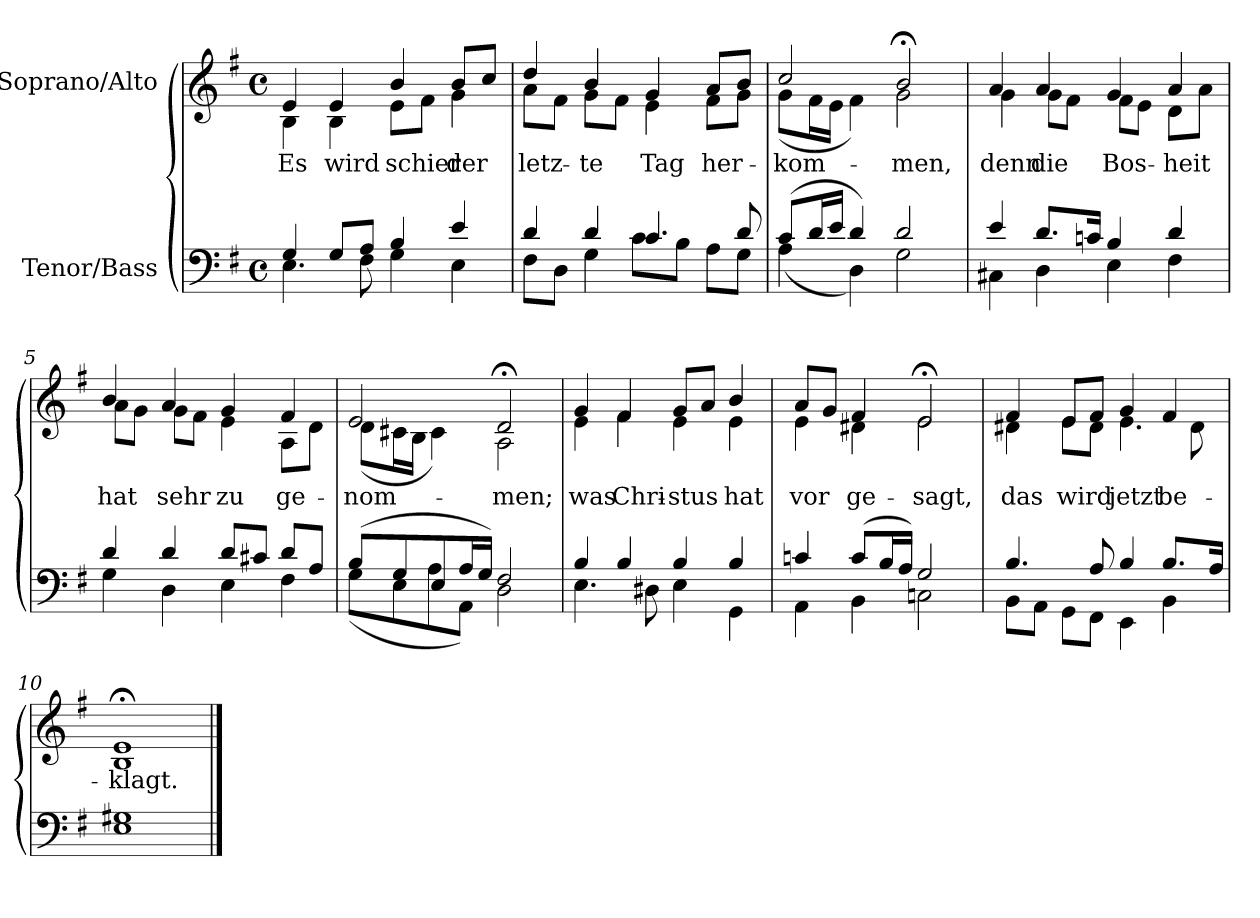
**kern	**kern	**text
*part2	*part1	*part1
*staff2	*staff1	*staff1
*I"Tenor/Bass	*I"Soprano/Alto	*
*clefF4	*clefG2	*
*k[f#]	*k[f#]	*
*M4/4	*M4/4	*
*met(c)	*met(c)	*
=1	=1	=1
*^	*	*
!	!	!	!LO:LY:b
*	*	*^	*
4G/	4.E\	4e/	4B\	Es
!	!	!	!	!LO:LY:b
8G/L	.	4e/	4B\	wird
8A/J	8F#\	.	.	.
!	!	!	!	!LO:LY:b
4B/	4G\	4b/	8e\L	schier
.	.	.	8f#\J	.
!	!	!	!	!LO:LY:b
4e/	4E\	8b/L	4g\	der
.	.	8cc/J	.	.
=2	=2	=2	=2	=2
!	!	!	!	!LO:LY:b
4d/	8F#\L	4dd/	8a\L	letz-
.	8D\J	.	8f#\J	.
!	!	!	!	!LO:LY:b
4d/	4G\	4b/	8g\L	-te
.	.	.	8f#\J	.
!	!	!	!	!LO:LY:b
4.c/	8c\L	4g/	4e\	Tag
.	8B\J	.	.	.
!	!	!	!	!LO:LY:b
.	8A\L	8a/L	8f#\L	her-
8d/	8G\J	8b/J	8g\J	.
=3	=3	=3	=3	=3
!	!	!	!	!LO:LY:b
(8c/L	(4A\	2cc/	(8g\L	-kom-
16d/L	.	.	16f#\L	.
16e/JJ	.	.	16e\JJ	.
4d/)	4D\)	.	4f#\)	.
!	!	!	!	!LO:LY:b
2d/	2G\	2b;</	2g\	-men,
!!LO:LB:g=z	!!
=4	=4	=4	=4	=4
!	!	!	!	!LO:LY:b
4e/	4C#X\	4a/	4g\	denn
!	!	!	!	!LO:LY:b
8.d/L	4D\	4a/	8g\L	die
.	.	.	8f#\J	.
16cn/Jk	.	.	.	.
!	!	!	!	!LO:LY:b
4B/	4E\	4g/	8f#\L	Bos-
.	.	.	8e\J	.
!	!	!	!	!LO:LY:b
4d/	4F#\	4a/	8d\L	-heit
.	.	.	8a\J	.
=5	=5	=5	=5	=5
!	!	!	!	!LO:LY:b
4d/	4G\	4b/	8a\L	hat
.	.	.	8g\J	.
!	!	!	!	!LO:LY:b
4d/	4D\	4a/	8g\L	sehr
.	.	.	8f#\J	.
!	!	!	!	!LO:LY:b
8d/L	4E\	4g/	4e\	zu
8c#X/J	.	.	.	.
!	!	!	!	!LO:LY:b
8d/L	4F#\	4f#/	8A\L	ge-
8A/J	.	.	8d\J	.
=6	=6	=6	=6	=6
!	!	!	!	!LO:LY:b
(8B/L	(8G\L	2e/	(8d\L	-nom-
8G/	8E\	.	16c#X\L	.
.	.	.	16B\JJ	.
8E/	8A\	.	4c#\)	.
16A/L	8AA\J)	.	.	.
16G/JJ)	.	.	.	.
!	!	!	!	!LO:LY:b
2F#/	2D\	2d;</	2A\	-men;
!!LO:LB:g=z	!!
=7	=7	=7	=7	=7
!	!	!	!	!LO:LY:b
4B/	4.E\	4g/	4e\	was
!	!	!	!	!LO:LY:b
4B/	.	4f#/	4f#\	Chri-
.	8D#X\	.	.	.
!	!	!	!	!LO:LY:b
4B/	4E\	8g/L	4e\	-stus
.	.	8a/J	.	.
!	!	!	!	!LO:LY:b
4B/	4GG\	4b/	4e\	hat
=8	=8	=8	=8	=8
!	!	!	!	!LO:LY:b
4cn/	4AA\	8a/L	4e\	vor
.	.	8g/J	.	.
!	!	!	!	!LO:LY:b
(8c/L	4BB\	4f#/	4d#X\	ge-
16B/L	.	.	.	.
16A/JJ)	.	.	.	.
!	!	!	!	!LO:LY:b
2G/	2Cn\	2e;</	2e\	-sagt,
=9	=9	=9	=9	=9
!	!	!	!	!LO:LY:b
4.B/	8BB\L	4f#/	4d#X\	das
.	8AA\J	.	.	.
!	!	!	!	!LO:LY:b
.	8GG\L	8e/L	8e\L	wird
8A/	8FF#\J	8f#/J	8d#\J	.
!	!	!	!	!LO:LY:b
4B/	4EE\	4g/	4.e\	jetzt
!	!	!	!	!LO:LY:b
8.B/L	4BB\	4f#/	.	be-
.	.	.	8d#\	.
16A/Jk	.	.	.	.
=10	=10	=10	=10	=10
!	!	!	!	!LO:LY:b
1G#X	1E	1e;<	1B	-klagt.
*v	*v	*	*	*
*	*v	*v	*
==	==	==
*-	*-	*-
